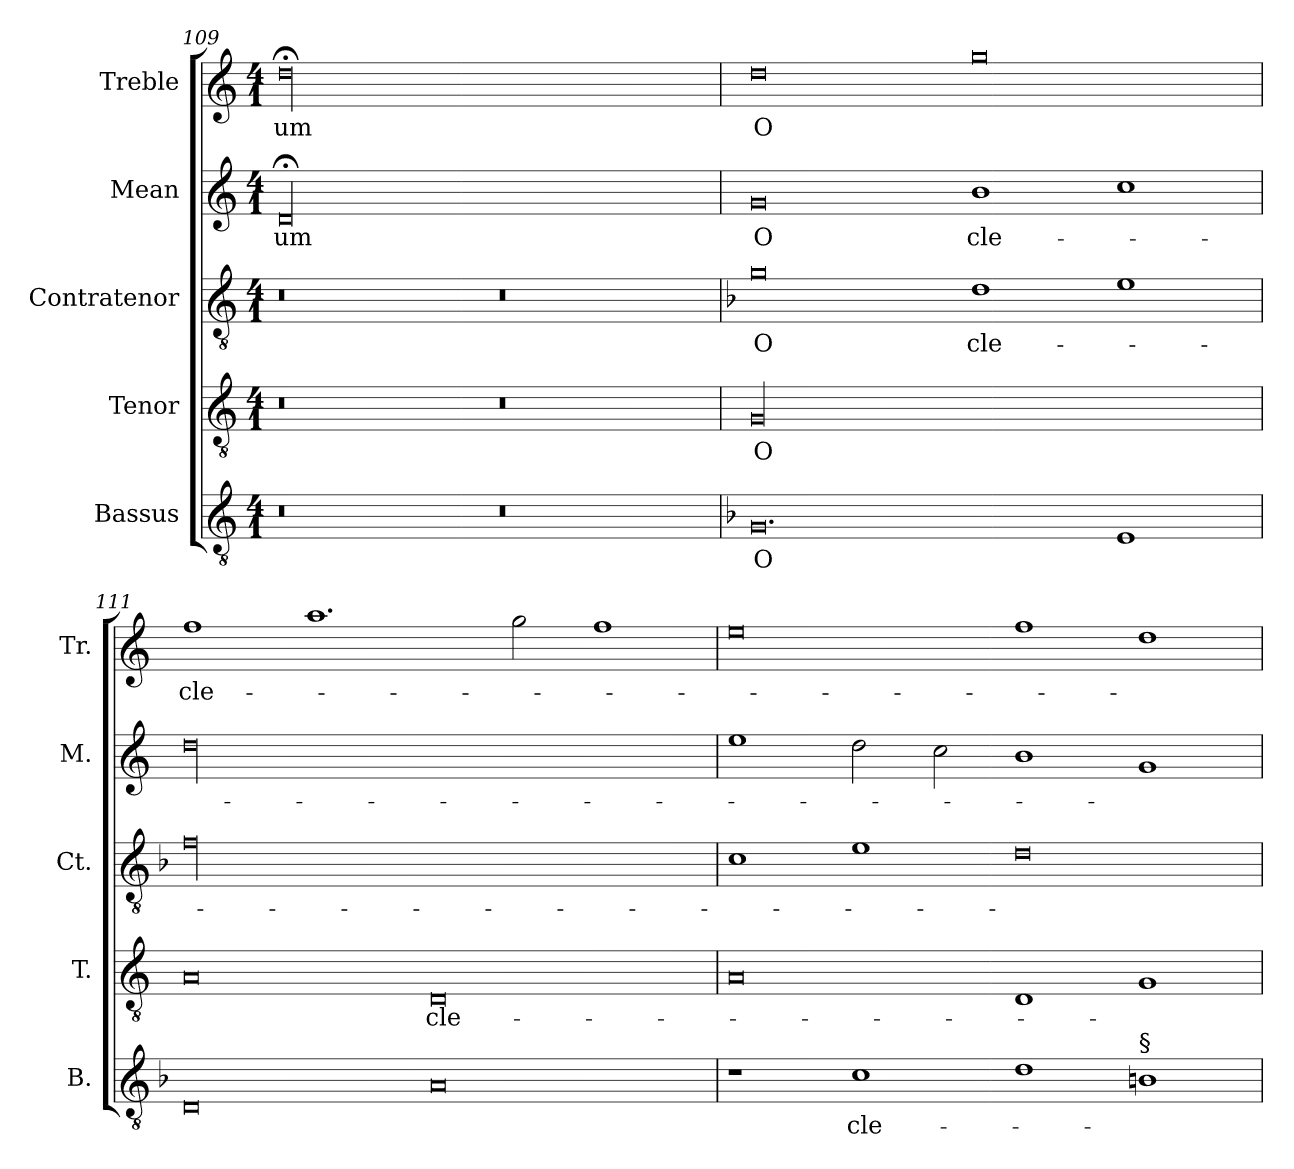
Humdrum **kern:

**kern	**text	**kern	**text	**kern	**text	**kern	**text	**kern	**text
*part5	*part5	*part4	*part4	*part3	*part3	*part2	*part2	*part1	*part1
*staff5	*staff5	*staff4	*staff4	*staff3	*staff3	*staff2	*staff2	*staff1	*staff1
*I"Bassus	*	*I"Tenor	*	*I"Contratenor	*	*I"Mean	*	*I"Treble	*
*I'B.	*	*I'T.	*	*I'Ct.	*	*I'M.	*	*I'Tr.	*
*clefGv2	*	*clefGv2	*	*clefGv2	*	*clefG2	*	*clefG2	*
*ITrd7c12	*	*ITrd7c12	*	*ITrd7c12	*	*	*	*	*
*k[]	*	*k[]	*	*k[]	*	*k[]	*	*k[]	*
*	*	*	*	*C:	*	*C:	*	*C:	*
*M4/1	*	*M4/1	*	*M4/1	*	*M4/1	*	*M4/1	*
=109	=109	=109	=109	=109	=109	=109	=109	=109	=109
!	!	!	!	!	!	!	!LO:LY:b:color=#000000	!	!
!	!	!	!	!	!	!	!	!	!LO:LY:b:color=#000000
0r	.	0r	.	0r	.	00d;i	-um	00dd;i	-um
0r	.	0r	.	0r	.	.	.	.	.
!!LO:LB:g=z
=110	=110	=110	=110	=110	=110	=110	=110	=110	=110
*k[b-]	*	*	*	*k[b-]	*	*	*	*	*
*F:	*	*	*	*F:	*	*	*	*	*
!	!LO:LY:b:color=#000000	!	!	!	!	!	!	!	!
!	!	!	!LO:LY:b:color=#000000	!	!	!	!	!	!
!	!	!	!	!	!LO:LY:b:color=#000000	!	!	!	!
!	!	!	!	!	!	!	!LO:LY:b:color=#000000	!	!
!	!	!	!	!	!	!	!	!	!LO:LY:b:color=#000000
0.GGi	O	00GGi	O	0Gi	O	0gi	O	0ddi	O
!	!	!	!	!	!LO:LY:b:color=#000000	!	!	!	!
!	!	!	!	!	!	!	!LO:LY:b:color=#000000	!	!
.	.	.	.	1Di	cle-	1bi	cle-	0ggi	.
1EEi	.	.	.	1Ei	.	1cci	.	.	.
=111`	=111`	=111`	=111`	=111`	=111`	=111`	=111`	=111`	=111`
!	!	!	!	!	!	!	!	!	!LO:LY:b:color=#000000
0DDi	.	0AAi	.	00Fi	.	00ddi	.	1ffi	cle-
.	.	.	.	.	.	.	.	1.aai	.
!	!	!	!LO:LY:b:color=#000000	!	!	!	!	!	!
0AAi	.	0DDi	cle-	.	.	.	.	.	.
.	.	.	.	.	.	.	.	2ggi\	.
.	.	.	.	.	.	.	.	1ffi	.
=112`	=112`	=112`	=112`	=112`	=112`	=112`	=112`	=112`	=112`
1r	.	0AAi	.	1Ci	.	1eei	.	0eei	.
!	!LO:LY:b:color=#000000	!	!	!	!	!	!	!	!
1Ci	cle-	.	.	1Ei	.	2ddi\	.	.	.
.	.	.	.	.	.	2cci\	.	.	.
1Di	.	1DDi	.	0Di	.	1bi	.	1ffi	.
!LO:TX:a:t=§	!	!	!	!	!	!	!	!	!
1BBi	.	1GGi	.	.	.	1gi	.	1ddi	.
=`	=`	=`	=`	=`	=`	=`	=`	=`	=`
*-	*-	*-	*-	*-	*-	*-	*-	*-	*-
